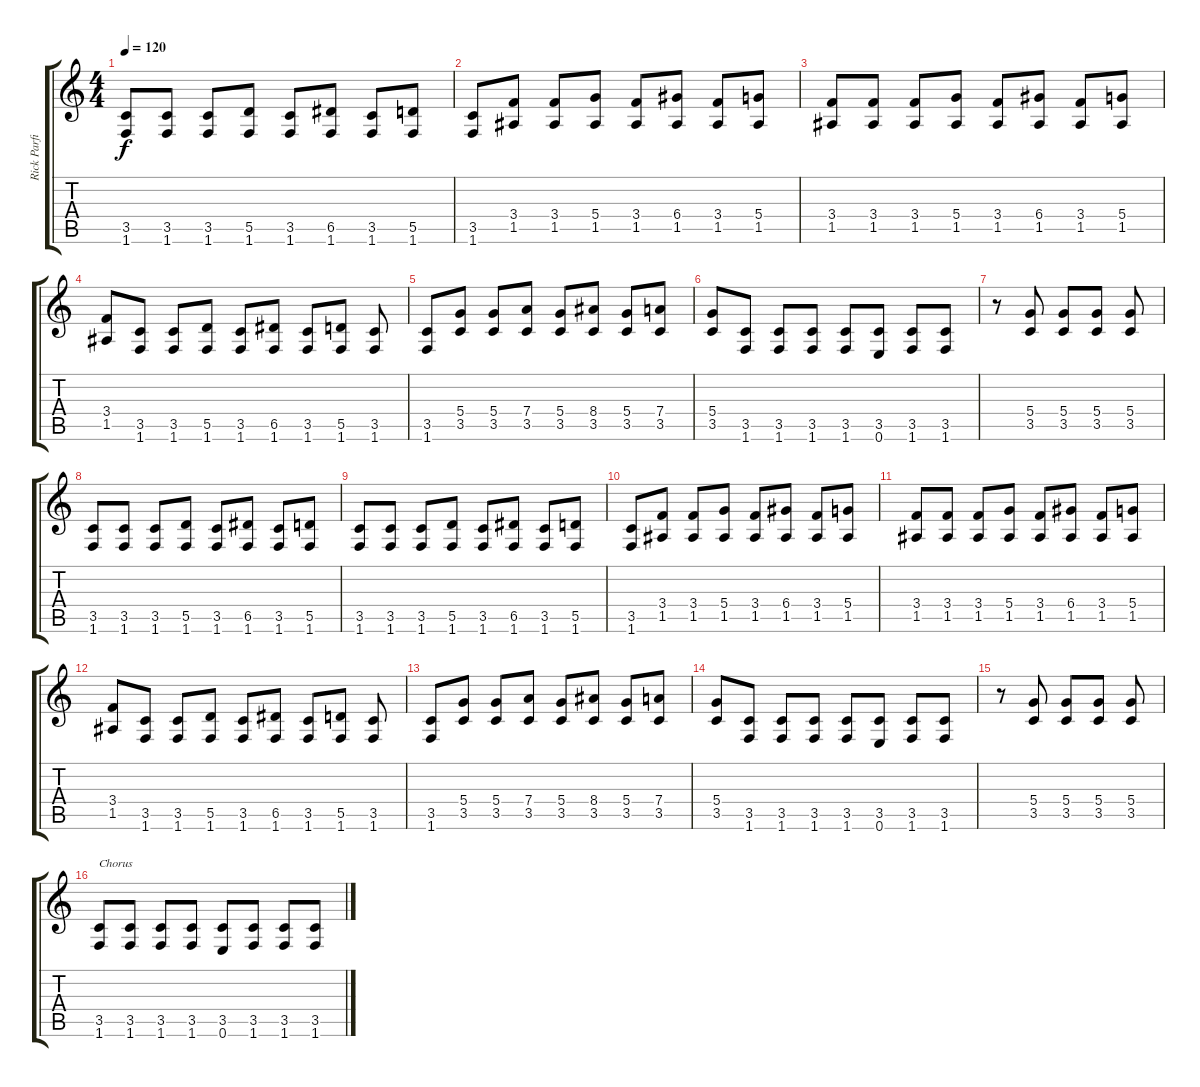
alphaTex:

\track ("Rick Parfitt" "Rick Parfi") {instrument overdrivenguitar}
\staff {score tabs}
\tuning (E4 B3 G3 D3 A2 E2) {hide}
\ts (4 4)
\tempo 120
\clef g2
\ks c
(3.5 1.6).8{dy f} (3.5 1.6).8 (3.5 1.6).8 (5.5 1.6).8 (3.5 1.6).8 (6.5 1.6).8 (3.5 1.6).8 (5.5 1.6).8 |
(3.5 1.6).8 (3.4 1.5).8 (3.4 1.5).8 (5.4 1.5).8 (3.4 1.5).8 (6.4 1.5).8 (3.4 1.5).8 (5.4 1.5).8 |
(3.4 1.5).8 (3.4 1.5).8 (3.4 1.5).8 (5.4 1.5).8 (3.4 1.5).8 (6.4 1.5).8 (3.4 1.5).8 (5.4 1.5).8 |
(3.4 1.5).8 (3.5 1.6).8 (3.5 1.6).8 (5.5 1.6).8 (3.5 1.6).8 (6.5 1.6).8 (3.5 1.6).8 (5.5 1.6).8 (3.5 1.6).8 |
(3.5 1.6).8 (5.4 3.5).8 (5.4 3.5).8 (7.4 3.5).8 (5.4 3.5).8 (8.4 3.5).8 (5.4 3.5).8 (7.4 3.5).8 |
(5.4 3.5).8 (3.5 1.6).8 (3.5 1.6).8 (3.5 1.6).8 (3.5 1.6).8 (3.5 0.6).8 (3.5 1.6).8 (3.5 1.6).8 |
r.8 (5.4 3.5).8 (5.4 3.5).8 (5.4 3.5).8 (5.4 3.5).8 |
(3.5 1.6).8 (3.5 1.6).8 (3.5 1.6).8 (5.5 1.6).8 (3.5 1.6).8 (6.5 1.6).8 (3.5 1.6).8 (5.5 1.6).8 |
(3.5 1.6).8 (3.5 1.6).8 (3.5 1.6).8 (5.5 1.6).8 (3.5 1.6).8 (6.5 1.6).8 (3.5 1.6).8 (5.5 1.6).8 |
(3.5 1.6).8 (3.4 1.5).8 (3.4 1.5).8 (5.4 1.5).8 (3.4 1.5).8 (6.4 1.5).8 (3.4 1.5).8 (5.4 1.5).8 |
(3.4 1.5).8 (3.4 1.5).8 (3.4 1.5).8 (5.4 1.5).8 (3.4 1.5).8 (6.4 1.5).8 (3.4 1.5).8 (5.4 1.5).8 |
(3.4 1.5).8 (3.5 1.6).8 (3.5 1.6).8 (5.5 1.6).8 (3.5 1.6).8 (6.5 1.6).8 (3.5 1.6).8 (5.5 1.6).8 (3.5 1.6).8 |
(3.5 1.6).8 (5.4 3.5).8 (5.4 3.5).8 (7.4 3.5).8 (5.4 3.5).8 (8.4 3.5).8 (5.4 3.5).8 (7.4 3.5).8 |
(5.4 3.5).8 (3.5 1.6).8 (3.5 1.6).8 (3.5 1.6).8 (3.5 1.6).8 (3.5 0.6).8 (3.5 1.6).8 (3.5 1.6).8 |
r.8 (5.4 3.5).8 (5.4 3.5).8 (5.4 3.5).8 (5.4 3.5).8 |
(3.5 1.6).8{txt "Chorus"} (3.5 1.6).8 (3.5 1.6).8 (3.5 1.6).8 (3.5 0.6).8 (3.5 1.6).8 (3.5 1.6).8 (3.5 1.6).8
